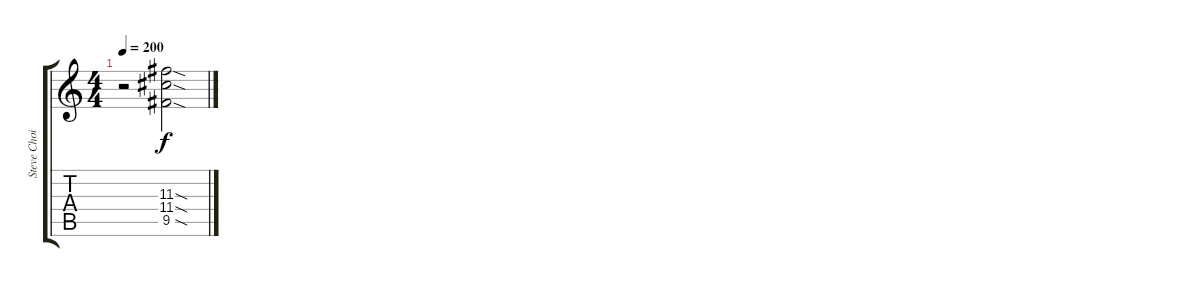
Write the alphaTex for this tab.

\track ("Steve Choi" "Steve Choi") {instrument acousticguitarsteel}
\staff {score tabs}
\tuning (E4 B3 G3 D3 A2 E2) {hide}
\ts (4 4)
\tempo 200
\clef g2
\ks c
r.2{dy f} (11.3{sod} 11.4{sod} 9.5{sod}).2
